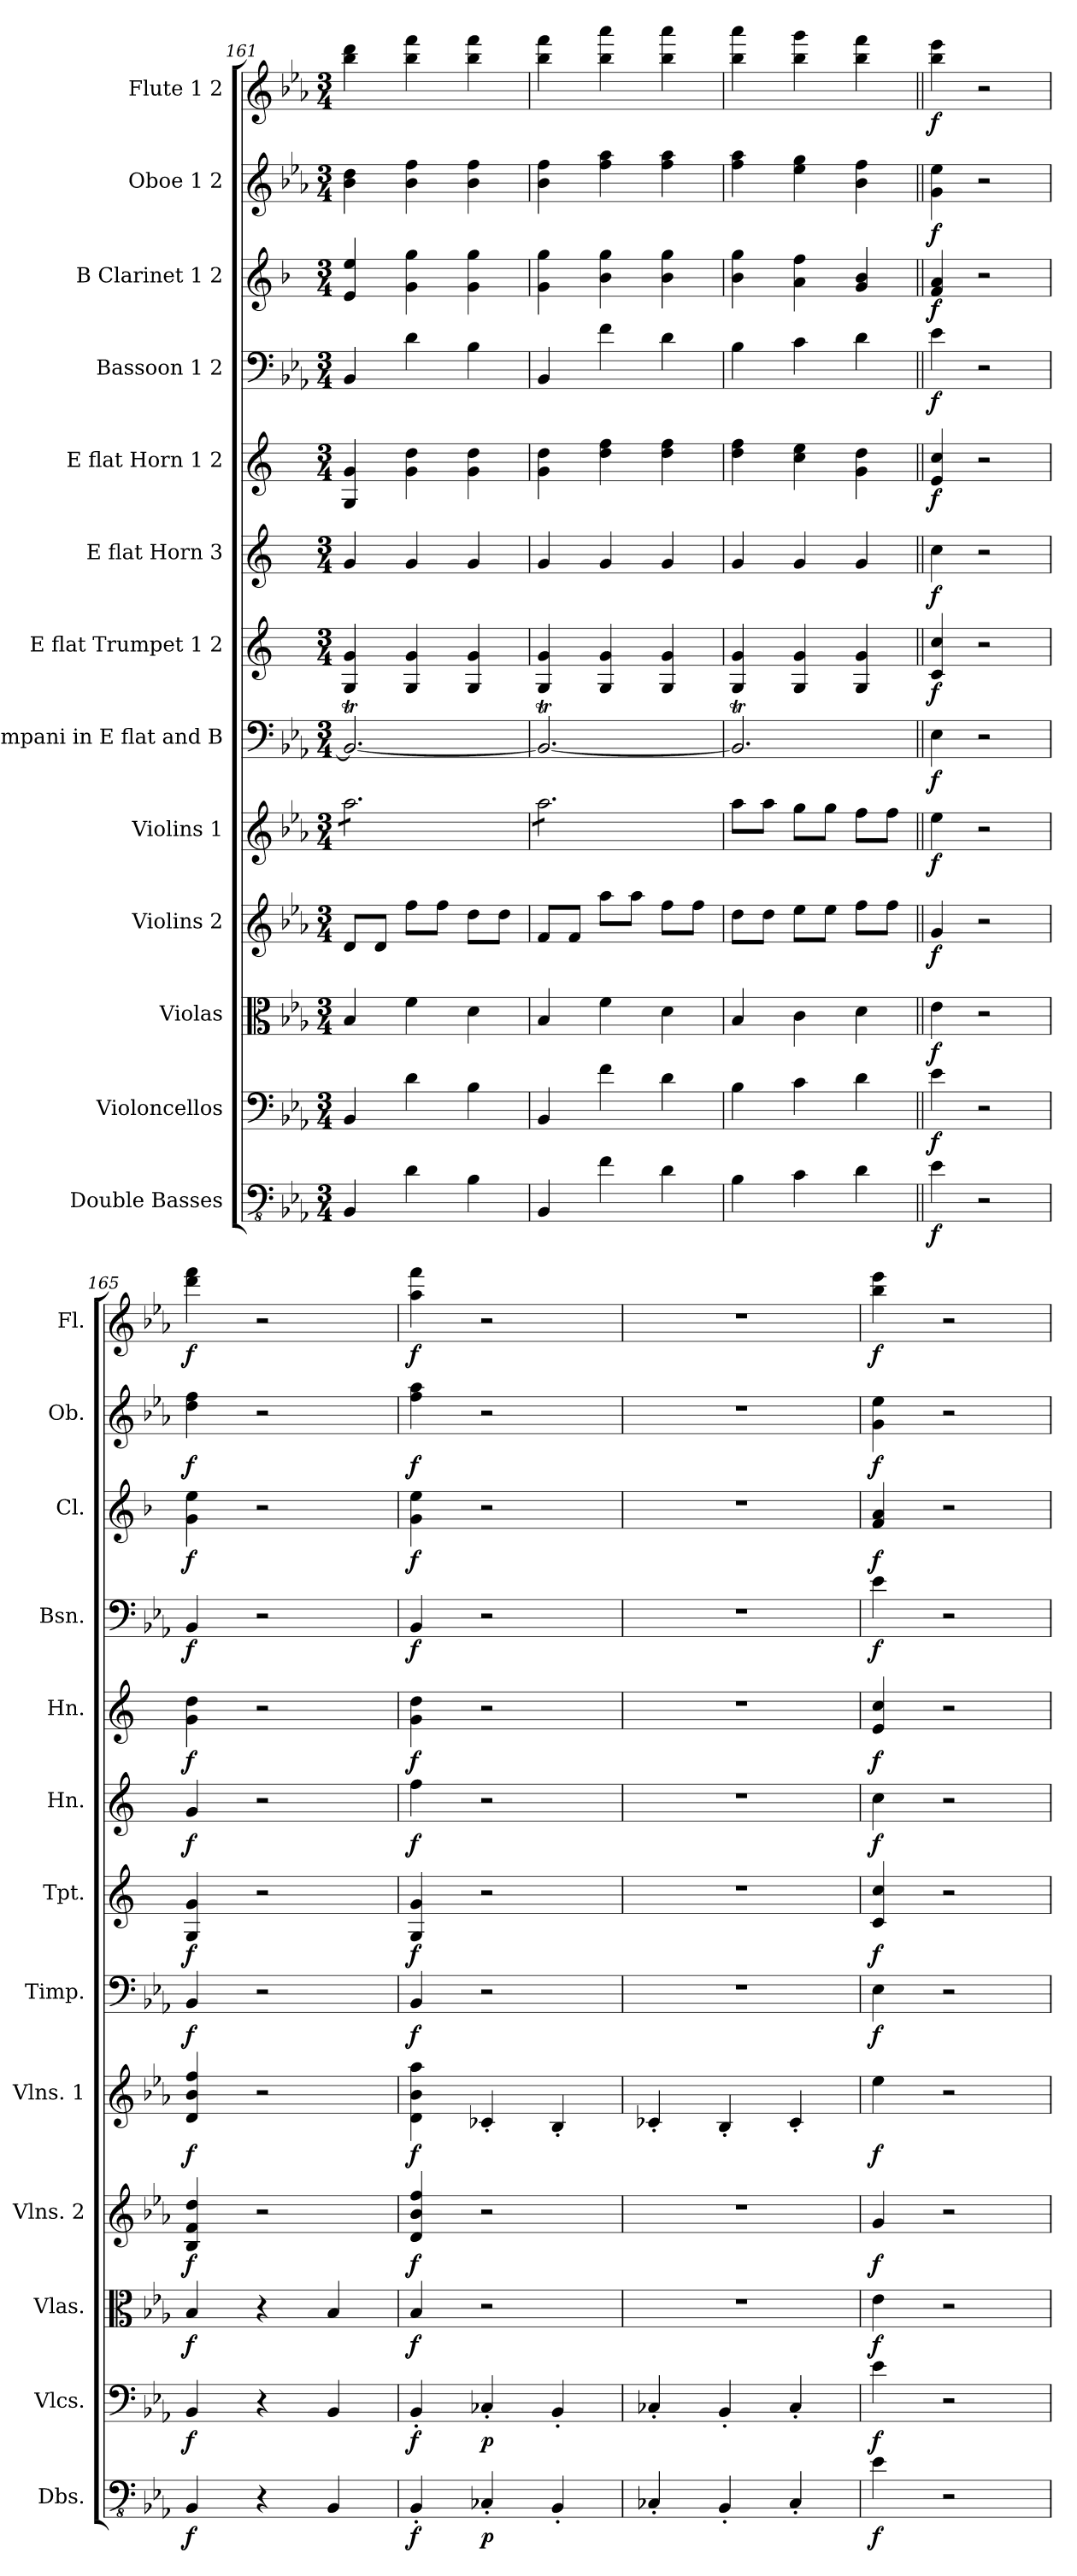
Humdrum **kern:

**kern	**dynam	**kern	**dynam	**kern	**dynam	**kern	**dynam	**kern	**dynam	**kern	**dynam	**kern	**dynam	**kern	**dynam	**kern	**dynam	**kern	**dynam	**kern	**dynam	**kern	**dynam	**kern	**dynam
*part13	*part13	*part12	*part12	*part11	*part11	*part10	*part10	*part9	*part9	*part8	*part8	*part7	*part7	*part6	*part6	*part5	*part5	*part4	*part4	*part3	*part3	*part2	*part2	*part1	*part1
*staff13	*staff13	*staff12	*staff12	*staff11	*staff11	*staff10	*staff10	*staff9	*staff9	*staff8	*staff8	*staff7	*staff7	*staff6	*staff6	*staff5	*staff5	*staff4	*staff4	*staff3	*staff3	*staff2	*staff2	*staff1	*staff1
*I"Double Basses	*	*I"Violoncellos	*	*I"Violas	*	*I"Violins 2	*	*I"Violins 1	*	*I"Timpani in E flat and B	*	*I"E flat Trumpet 1 2	*	*I"E flat Horn 3	*	*I"E flat Horn  1 2	*	*I"Bassoon 1 2	*	*I"B Clarinet 1 2	*	*I"Oboe 1 2	*	*I"Flute 1 2	*
*I'Dbs.	*	*I'Vlcs.	*	*I'Vlas.	*	*I'Vlns. 2	*	*I'Vlns. 1	*	*I'Timp.	*	*I'Tpt.	*	*I'Hn.	*	*I'Hn.	*	*I'Bsn.	*	*I'Cl.	*	*I'Ob.	*	*I'Fl.	*
*clefFv4	*	*clefF4	*	*clefC3	*	*clefG2	*	*clefG2	*	*clefF4	*	*clefG2	*	*clefG2	*	*clefG2	*	*clefF4	*	*clefG2	*	*clefG2	*	*clefG2	*
*	*	*	*	*	*	*	*	*	*	*	*	*ITrd-2c-3	*	*ITrd5c9	*	*ITrd5c9	*	*	*	*ITrd1c2	*	*	*	*	*
*k[b-e-a-]	*	*k[b-e-a-]	*	*k[b-e-a-]	*	*k[b-e-a-]	*	*k[b-e-a-]	*	*k[b-e-a-]	*	*k[b-e-a-]	*	*k[b-e-a-]	*	*k[b-e-a-]	*	*k[b-e-a-]	*	*k[b-e-a-]	*	*k[b-e-a-]	*	*k[b-e-a-]	*
*M3/4	*	*M3/4	*	*M3/4	*	*M3/4	*	*M3/4	*	*M3/4	*	*M3/4	*	*M3/4	*	*M3/4	*	*M3/4	*	*M3/4	*	*M3/4	*	*M3/4	*
=161	=161	=161	=161	=161	=161	=161	=161	=161	=161	=161	=161	=161	=161	=161	=161	=161	=161	=161	=161	=161	=161	=161	=161	=161	=161
*	*	*	*	*	*	*	*	*tremolo	*	*	*	*	*	*	*	*	*	*	*	*	*	*	*	*	*
4BBB-/	.	4BB-/	.	4B-/	.	8d/L	.	8aa-\L	.	2.BB-T/_	.	4B-/ 4b-/	.	4B-/	.	4BB-/ 4B-/	.	4BB-/	.	4d/ 4dd/	.	4b-\ 4dd\	.	4bb-\ 4ddd\	.
.	.	.	.	.	.	8d/J	.	8aa-\	.	.	.	.	.	.	.	.	.	.	.	.	.	.	.	.	.
4D\	.	4d\	.	4f\	.	8ff\L	.	8aa-\	.	.	.	4B-/ 4b-/	.	4B-/	.	4B-\ 4f\	.	4d\	.	4f\ 4ff\	.	4b-\ 4ff\	.	4bb-\ 4fff\	.
.	.	.	.	.	.	8ff\J	.	8aa-\	.	.	.	.	.	.	.	.	.	.	.	.	.	.	.	.	.
4BB-\	.	4B-\	.	4d\	.	8dd\L	.	8aa-\	.	.	.	4B-/ 4b-/	.	4B-/	.	4B-\ 4f\	.	4B-\	.	4f\ 4ff\	.	4b-\ 4ff\	.	4bb-\ 4fff\	.
.	.	.	.	.	.	8dd\J	.	8aa-\J	.	.	.	.	.	.	.	.	.	.	.	.	.	.	.	.	.
=162	=162	=162	=162	=162	=162	=162	=162	=162	=162	=162	=162	=162	=162	=162	=162	=162	=162	=162	=162	=162	=162	=162	=162	=162	=162
4BBB-/	.	4BB-/	.	4B-/	.	8f/L	.	8aa-\L	.	2.BB-T/_	.	4B-/ 4b-/	.	4B-/	.	4B-\ 4f\	.	4BB-/	.	4f\ 4ff\	.	4b-\ 4ff\	.	4bb-\ 4fff\	.
.	.	.	.	.	.	8f/J	.	8aa-\	.	.	.	.	.	.	.	.	.	.	.	.	.	.	.	.	.
4F\	.	4f\	.	4f\	.	8aa-\L	.	8aa-\	.	.	.	4B-/ 4b-/	.	4B-/	.	4f\ 4a-\	.	4f\	.	4a-\ 4ff\	.	4ff\ 4aa-\	.	4bb-\ 4aaa-\	.
.	.	.	.	.	.	8aa-\J	.	8aa-\	.	.	.	.	.	.	.	.	.	.	.	.	.	.	.	.	.
4D\	.	4d\	.	4d\	.	8ff\L	.	8aa-\	.	.	.	4B-/ 4b-/	.	4B-/	.	4f\ 4a-\	.	4d\	.	4a-\ 4ff\	.	4ff\ 4aa-\	.	4bb-\ 4aaa-\	.
.	.	.	.	.	.	8ff\J	.	8aa-\J	.	.	.	.	.	.	.	.	.	.	.	.	.	.	.	.	.
*	*	*	*	*	*	*	*	*Xtremolo	*	*	*	*	*	*	*	*	*	*	*	*	*	*	*	*	*
=163	=163	=163	=163	=163	=163	=163	=163	=163	=163	=163	=163	=163	=163	=163	=163	=163	=163	=163	=163	=163	=163	=163	=163	=163	=163
4BB-\	.	4B-\	.	4B-/	.	8dd\L	.	8aa-\L	.	2.BB-T/]	.	4B-/ 4b-/	.	4B-/	.	4f\ 4a-\	.	4B-\	.	4a-\ 4ff\	.	4ff\ 4aa-\	.	4bb-\ 4aaa-\	.
.	.	.	.	.	.	8dd\J	.	8aa-\J	.	.	.	.	.	.	.	.	.	.	.	.	.	.	.	.	.
4C\	.	4c\	.	4c\	.	8ee-\L	.	8gg\L	.	.	.	4B-/ 4b-/	.	4B-/	.	4e-\ 4g\	.	4c\	.	4g\ 4ee-\	.	4ee-\ 4gg\	.	4bb-\ 4ggg\	.
.	.	.	.	.	.	8ee-\J	.	8gg\J	.	.	.	.	.	.	.	.	.	.	.	.	.	.	.	.	.
4D\	.	4d\	.	4d\	.	8ff\L	.	8ff\L	.	.	.	4B-/ 4b-/	.	4B-/	.	4B-\ 4f\	.	4d\	.	4f/ 4a-/	.	4b-\ 4ff\	.	4bb-\ 4fff\	.
.	.	.	.	.	.	8ff\J	.	8ff\J	.	.	.	.	.	.	.	.	.	.	.	.	.	.	.	.	.
=164||	=164||	=164||	=164||	=164||	=164||	=164||	=164||	=164||	=164||	=164||	=164||	=164||	=164||	=164||	=164||	=164||	=164||	=164||	=164||	=164||	=164||	=164||	=164||	=164||	=164||
!	!LO:DY:b	!	!LO:DY:b	!	!LO:DY:b	!	!LO:DY:b	!	!LO:DY:b	!	!LO:DY:b	!	!LO:DY:b	!	!LO:DY:b	!	!LO:DY:b	!	!LO:DY:b	!	!LO:DY:b	!	!LO:DY:b	!	!LO:DY:b
4E-\	f	4e-\	f	4e-\	f	4g/	f	4ee-\	f	4E-\	f	4e-/ 4ee-/	f	4e-\	f	4G/ 4e-/	f	4e-\	f	4e-/ 4g/	f	4g\ 4ee-\	f	4bb-\ 4eee-\	f
2r	.	2r	.	2r	.	2r	.	2r	.	2r	.	2r	.	2r	.	2r	.	2r	.	2r	.	2r	.	2r	.
=165	=165	=165	=165	=165	=165	=165	=165	=165	=165	=165	=165	=165	=165	=165	=165	=165	=165	=165	=165	=165	=165	=165	=165	=165	=165
!	!LO:DY:b	!	!LO:DY:b	!	!LO:DY:b	!	!LO:DY:b	!	!LO:DY:b	!	!LO:DY:b	!	!LO:DY:b	!	!LO:DY:b	!	!LO:DY:b	!	!LO:DY:b	!	!LO:DY:b	!	!LO:DY:b	!	!LO:DY:b
4BBB-/	f	4BB-/	f	4B-/	f	4B-/ 4f/ 4dd/	f	4d/ 4b-/ 4ff/	f	4BB-/	f	4B-/ 4b-/	f	4B-/	f	4B-\ 4f\	f	4BB-/	f	4f\ 4dd\	f	4dd\ 4ff\	f	4ddd\ 4fff\	f
4r	.	4r	.	4r	.	2r	.	2r	.	2r	.	2r	.	2r	.	2r	.	2r	.	2r	.	2r	.	2r	.
4BBB-/	.	4BB-/	.	4B-/	.	.	.	.	.	.	.	.	.	.	.	.	.	.	.	.	.	.	.	.	.
=166	=166	=166	=166	=166	=166	=166	=166	=166	=166	=166	=166	=166	=166	=166	=166	=166	=166	=166	=166	=166	=166	=166	=166	=166	=166
!	!LO:DY:b	!	!LO:DY:b	!	!LO:DY:b	!	!LO:DY:b	!	!LO:DY:b	!	!LO:DY:b	!	!LO:DY:b	!	!LO:DY:b	!	!LO:DY:b	!	!LO:DY:b	!	!LO:DY:b	!	!LO:DY:b	!	!LO:DY:b
4BBB-'/	f	4BB-'/	f	4B-/	f	4d/ 4b-/ 4ff/	f	4d\ 4b-\ 4aa-\	f	4BB-/	f	4B-/ 4b-/	f	4a-\	f	4B-\ 4f\	f	4BB-/	f	4f\ 4dd\	f	4ff\ 4aa-\	f	4aa-\ 4fff\	f
!	!LO:DY:b	!	!LO:DY:b	!	!	!	!	!	!	!	!	!	!	!	!	!	!	!	!	!	!	!	!	!	!
4CC-X'/	p	4C-X'/	p	2r	.	2r	.	4c-X'/	.	2r	.	2r	.	2r	.	2r	.	2r	.	2r	.	2r	.	2r	.
4BBB-'/	.	4BB-'/	.	.	.	.	.	4B-'/	.	.	.	.	.	.	.	.	.	.	.	.	.	.	.	.	.
=167	=167	=167	=167	=167	=167	=167	=167	=167	=167	=167	=167	=167	=167	=167	=167	=167	=167	=167	=167	=167	=167	=167	=167	=167	=167
4CC-X'/	.	4C-X'/	.	2.r	.	2.r	.	4c-X'/	.	2.r	.	2.r	.	2.r	.	2.r	.	2.r	.	2.r	.	2.r	.	2.r	.
4BBB-'/	.	4BB-'/	.	.	.	.	.	4B-'/	.	.	.	.	.	.	.	.	.	.	.	.	.	.	.	.	.
4CC-'/	.	4C-'/	.	.	.	.	.	4c-'/	.	.	.	.	.	.	.	.	.	.	.	.	.	.	.	.	.
=168	=168	=168	=168	=168	=168	=168	=168	=168	=168	=168	=168	=168	=168	=168	=168	=168	=168	=168	=168	=168	=168	=168	=168	=168	=168
!	!LO:DY:b	!	!LO:DY:b	!	!LO:DY:b	!	!LO:DY:b	!	!LO:DY:b	!	!LO:DY:b	!	!LO:DY:b	!	!LO:DY:b	!	!LO:DY:b	!	!LO:DY:b	!	!LO:DY:b	!	!LO:DY:b	!	!LO:DY:b
4E-\	f	4e-\	f	4e-\	f	4g/	f	4ee-\	f	4E-\	f	4e-/ 4ee-/	f	4e-\	f	4G/ 4e-/	f	4e-\	f	4e-/ 4g/	f	4g\ 4ee-\	f	4bb-\ 4eee-\	f
2r	.	2r	.	2r	.	2r	.	2r	.	2r	.	2r	.	2r	.	2r	.	2r	.	2r	.	2r	.	2r	.
=	=	=	=	=	=	=	=	=	=	=	=	=	=	=	=	=	=	=	=	=	=	=	=	=	=
*-	*-	*-	*-	*-	*-	*-	*-	*-	*-	*-	*-	*-	*-	*-	*-	*-	*-	*-	*-	*-	*-	*-	*-	*-	*-
